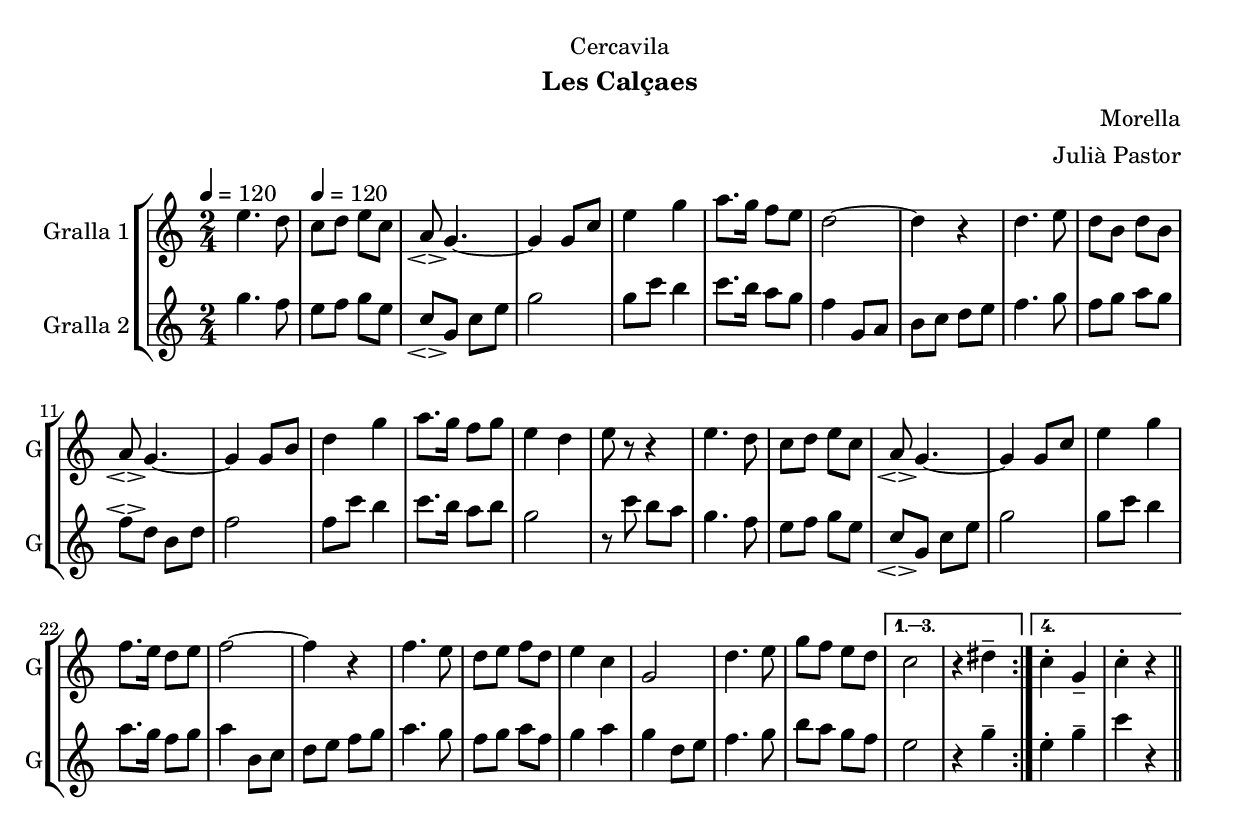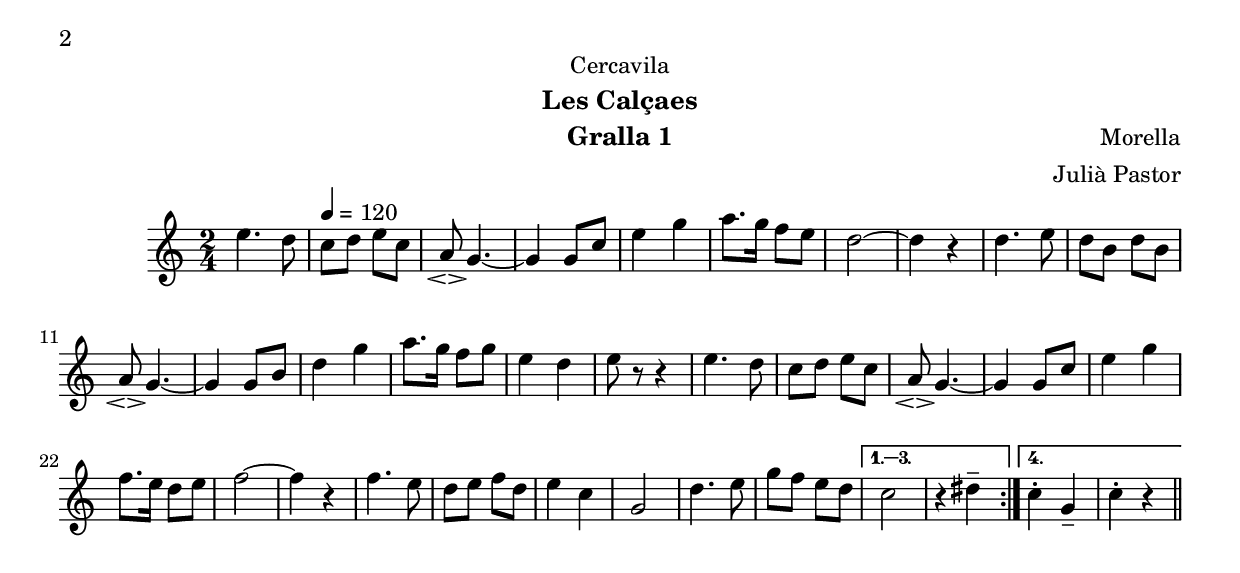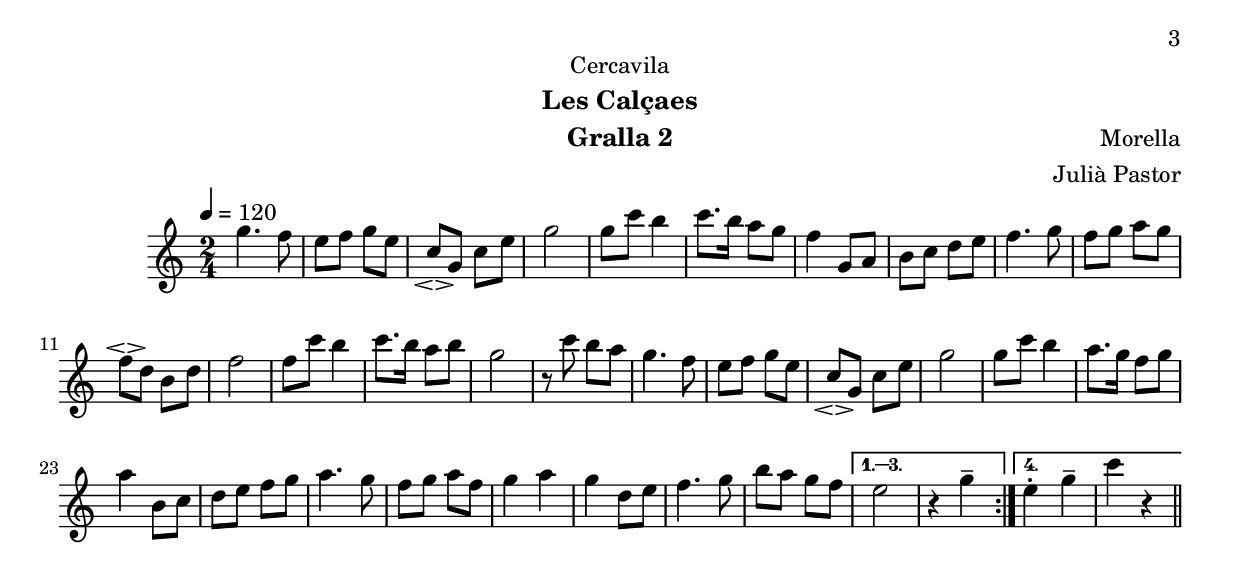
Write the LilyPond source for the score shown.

\version "2.16.2"

\header {
  dedication="Cercavila"
  title=""
  subtitle="Les Calçaes"
  subsubtitle=""
  poet=""
  meter=""
  piece=""
  composer="Morella"
  arranger="Julià Pastor"
  opus=""
  instrument=""
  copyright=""
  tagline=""
}

liniaroAa =
\relative e''
{
  \clef treble
  \key c \major
  \time 2/4
  \repeat volta 4 { e4. d8 \tempo 4 = 120  |
  c8 d e c  |
  a8 \espressivo g4. ~  |
  g4 g8 c  |
  %05
  e4 g  |
  a8. g16 f8 e  |
  d2 ~  |
  d4 r  |
  d4. e8  |
  %10
  d8 b d b  |
  a8 \espressivo g4. ~  |
  g4 g8 b  |
  d4 g  |
  a8. g16 f8 g  |
  %15
  e4 d  |
  e8 r r4  | % kompletite
  e4. d8  |
  c8 d e c  |
  a8 \espressivo g4. ~  |
  %20
  g4 g8 c  |
  e4 g  |
  f8. e16 d8 e  |
  f2 ~  |
  f4 r  |
  %25
  f4. e8  |
  d8 e f d  |
  e4 c  |
  g2  |
  d'4. e8  |
  %30
  g8 f e d }
  \alternative { { c2  |
  r4 dis -- }
  { c4 -. g --  |
  c4 -. -. r } } \bar "||"
}

liniaroAb =
\relative g''
{
  \tempo 4 = 120
  \clef treble
  \key c \major
  \time 2/4
  \repeat volta 4 { g4. f8  |
  e8 f g e  |
  c8 \espressivo g c e  |
  g2  |
  %05
  g8 c b4  |
  c8. b16 a8 g  |
  f4 g,8 a  |
  b8 c d e  |
  f4. g8  |
  %10
  f8 g a g  |
  f8 \espressivo d b d  |
  f2  |
  f8 c' b4  |
  c8. b16 a8 b  |
  %15
  g2  |
  r8 c b a  |
  g4. f8  |
  e8 f g e  |
  c8 \espressivo g c e  |
  %20
  g2  |
  g8 c b4  |
  a8. g16 f8 g  |
  a4 b,8 c  |
  d8 e f g  |
  %25
  a4. g8  |
  f8 g a f  |
  g4 a  |
  g4 d8 e  |
  f4. g8  |
  %30
  b8 a g f }
  \alternative { { e2  |
  r4 g -- }
  { e4 -. g --  |
  c4 r } } \bar "||"
}

\bookpart {
  \score {
    \new StaffGroup {
      \override Score.RehearsalMark #'self-alignment-X = #LEFT
      <<
        \new Staff \with {instrumentName = #"Gralla 1" shortInstrumentName = #"G"} \liniaroAa
        \new Staff \with {instrumentName = #"Gralla 2" shortInstrumentName = #"G"} \liniaroAb
      >>
    }
    \layout {}
  }
  \score { \unfoldRepeats
    \new StaffGroup {
      \override Score.RehearsalMark #'self-alignment-X = #LEFT
      <<
        \new Staff \with {instrumentName = #"Gralla 1" shortInstrumentName = #"G"} \liniaroAa
        \new Staff \with {instrumentName = #"Gralla 2" shortInstrumentName = #"G"} \liniaroAb
      >>
    }
    \midi {
      \set Staff.midiInstrument = "oboe"
      \set DrumStaff.midiInstrument = "drums"
    }
  }
}

\bookpart {
  \header {instrument="Gralla 1"}
  \score {
    \new StaffGroup {
      \override Score.RehearsalMark #'self-alignment-X = #LEFT
      <<
        \new Staff \liniaroAa
      >>
    }
    \layout {}
  }
  \score { \unfoldRepeats
    \new StaffGroup {
      \override Score.RehearsalMark #'self-alignment-X = #LEFT
      <<
        \new Staff \liniaroAa
      >>
    }
    \midi {
      \set Staff.midiInstrument = "oboe"
      \set DrumStaff.midiInstrument = "drums"
    }
  }
}

\bookpart {
  \header {instrument="Gralla 2"}
  \score {
    \new StaffGroup {
      \override Score.RehearsalMark #'self-alignment-X = #LEFT
      <<
        \new Staff \liniaroAb
      >>
    }
    \layout {}
  }
  \score { \unfoldRepeats
    \new StaffGroup {
      \override Score.RehearsalMark #'self-alignment-X = #LEFT
      <<
        \new Staff \liniaroAb
      >>
    }
    \midi {
      \set Staff.midiInstrument = "oboe"
      \set DrumStaff.midiInstrument = "drums"
    }
  }
}

